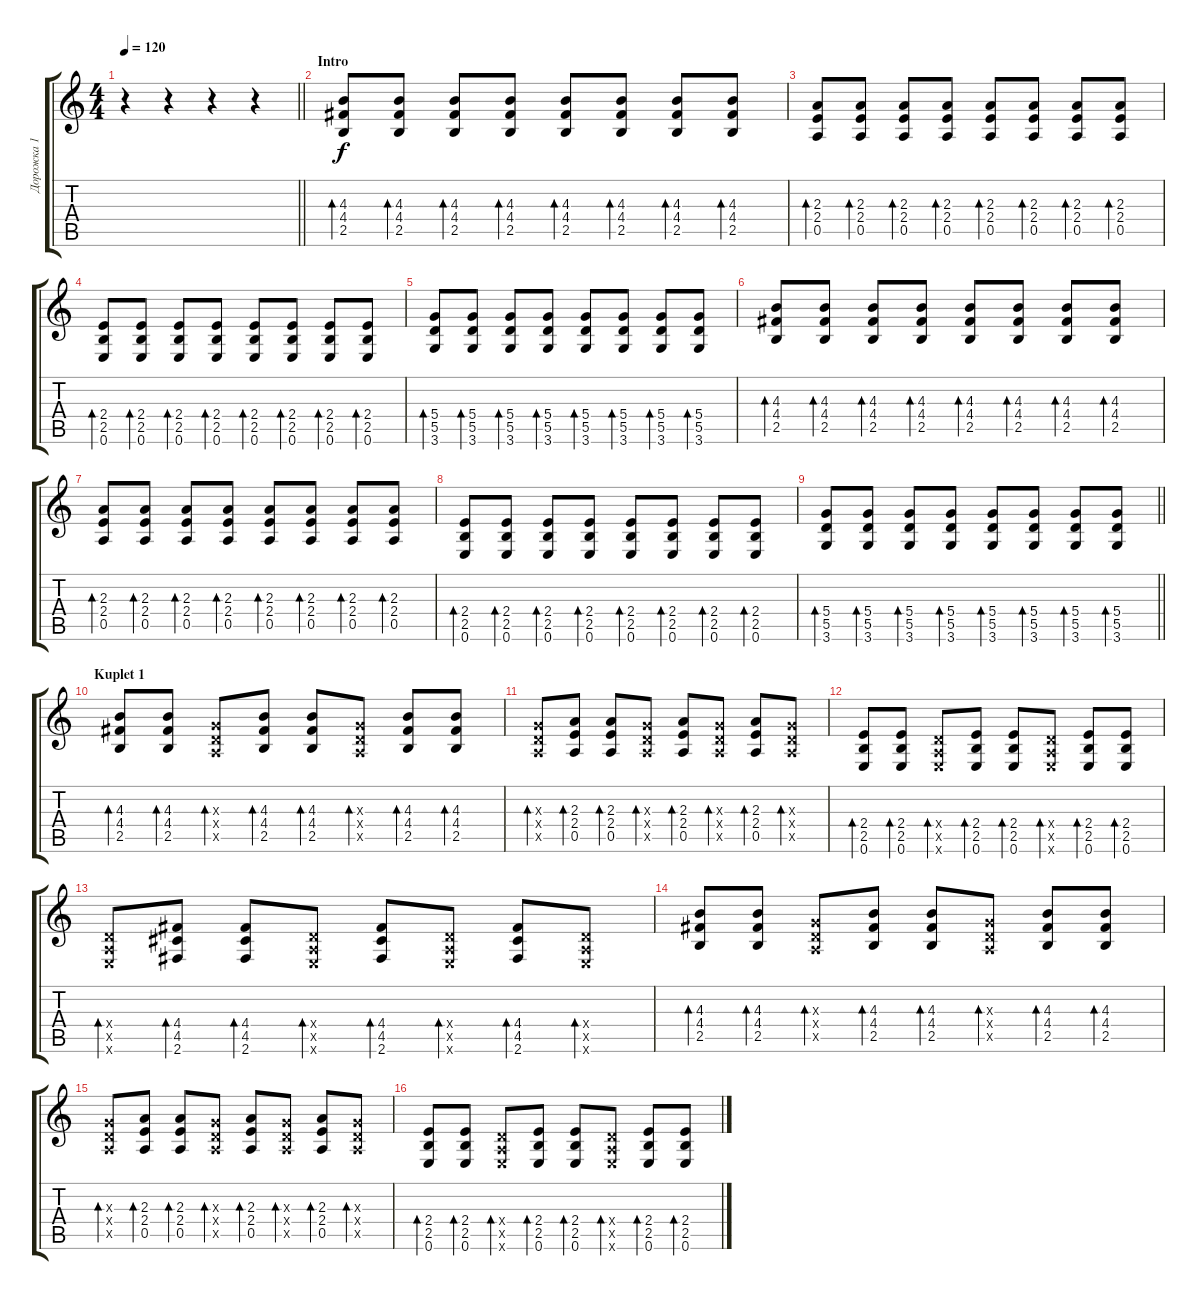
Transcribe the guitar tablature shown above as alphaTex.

\track ("Дорожка 1" "Дорожка 1") {instrument acousticguitarsteel}
\staff {score tabs}
\tuning (E4 B3 G3 D3 A2 E2) {hide}
\ts (4 4)
\tempo 120
\clef g2
\barLineRight lightlight
\ks c
r.4{dy f instrument acousticguitarsteel} r.4 r.4 r.4 |
\section ("" "Intro")
(4.3 4.4 2.5).8{bd 60} (4.3 4.4 2.5).8{bd 60} (4.3 4.4 2.5).8{bd 60} (4.3 4.4 2.5).8{bd 60} (4.3 4.4 2.5).8{bd 60} (4.3 4.4 2.5).8{bd 60} (4.3 4.4 2.5).8{bd 60} (4.3 4.4 2.5).8{bd 60} |
(2.3 2.4 0.5).8{bd 60} (2.3 2.4 0.5).8{bd 60} (2.3 2.4 0.5).8{bd 60} (2.3 2.4 0.5).8{bd 60} (2.3 2.4 0.5).8{bd 60} (2.3 2.4 0.5).8{bd 60} (2.3 2.4 0.5).8{bd 60} (2.3 2.4 0.5).8{bd 60} |
(2.4 2.5 0.6).8{bd 60} (2.4 2.5 0.6).8{bd 60} (2.4 2.5 0.6).8{bd 60} (2.4 2.5 0.6).8{bd 60} (2.4 2.5 0.6).8{bd 60} (2.4 2.5 0.6).8{bd 60} (2.4 2.5 0.6).8{bd 60} (2.4 2.5 0.6).8{bd 60} |
(5.4 5.5 3.6).8{bd 60} (5.4 5.5 3.6).8{bd 60} (5.4 5.5 3.6).8{bd 60} (5.4 5.5 3.6).8{bd 60} (5.4 5.5 3.6).8{bd 60} (5.4 5.5 3.6).8{bd 60} (5.4 5.5 3.6).8{bd 60} (5.4 5.5 3.6).8{bd 60} |
(4.3 4.4 2.5).8{bd 60} (4.3 4.4 2.5).8{bd 60} (4.3 4.4 2.5).8{bd 60} (4.3 4.4 2.5).8{bd 60} (4.3 4.4 2.5).8{bd 60} (4.3 4.4 2.5).8{bd 60} (4.3 4.4 2.5).8{bd 60} (4.3 4.4 2.5).8{bd 60} |
(2.3 2.4 0.5).8{bd 60} (2.3 2.4 0.5).8{bd 60} (2.3 2.4 0.5).8{bd 60} (2.3 2.4 0.5).8{bd 60} (2.3 2.4 0.5).8{bd 60} (2.3 2.4 0.5).8{bd 60} (2.3 2.4 0.5).8{bd 60} (2.3 2.4 0.5).8{bd 60} |
(2.4 2.5 0.6).8{bd 60} (2.4 2.5 0.6).8{bd 60} (2.4 2.5 0.6).8{bd 60} (2.4 2.5 0.6).8{bd 60} (2.4 2.5 0.6).8{bd 60} (2.4 2.5 0.6).8{bd 60} (2.4 2.5 0.6).8{bd 60} (2.4 2.5 0.6).8{bd 60} |
\barLineRight lightlight
(5.4 5.5 3.6).8{bd 60} (5.4 5.5 3.6).8{bd 60} (5.4 5.5 3.6).8{bd 60} (5.4 5.5 3.6).8{bd 60} (5.4 5.5 3.6).8{bd 60} (5.4 5.5 3.6).8{bd 60} (5.4 5.5 3.6).8{bd 60} (5.4 5.5 3.6).8{bd 60} |
\section ("" "Kuplet 1")
(4.3 4.4 2.5).8{bd 60} (4.3 4.4 2.5).8{bd 60} (0.3{x} 0.4{x} 0.5{x}).8{bd 60} (4.3 4.4 2.5).8{bd 60} (4.3 4.4 2.5).8{bd 60} (0.3{x} 0.4{x} 0.5{x}).8{bd 60} (4.3 4.4 2.5).8{bd 60} (4.3 4.4 2.5).8{bd 60} |
(0.3{x} 0.4{x} 0.5{x}).8{bd 60} (2.3 2.4 0.5).8{bd 60} (2.3 2.4 0.5).8{bd 60} (0.3{x} 0.4{x} 0.5{x}).8{bd 60} (2.3 2.4 0.5).8{bd 60} (0.3{x} 0.4{x} 0.5{x}).8{bd 60} (2.3 2.4 0.5).8{bd 60} (0.3{x} 0.4{x} 0.5{x}).8{bd 60} |
(2.4 2.5 0.6).8{bd 60} (2.4 2.5 0.6).8{bd 60} (0.4{x} 0.5{x} 0.6{x}).8{bd 60} (2.4 2.5 0.6).8{bd 60} (2.4 2.5 0.6).8{bd 60} (0.4{x} 0.5{x} 0.6{x}).8{bd 60} (2.4 2.5 0.6).8{bd 60} (2.4 2.5 0.6).8{bd 60} |
(0.4{x} 0.5{x} 0.6{x}).8{bd 60} (4.4 4.5 2.6).8{bd 60} (4.4 4.5 2.6).8{bd 60} (0.4{x} 0.5{x} 0.6{x}).8{bd 60} (4.4 4.5 2.6).8{bd 60} (0.4{x} 0.5{x} 0.6{x}).8{bd 60} (4.4 4.5 2.6).8{bd 60} (0.4{x} 0.5{x} 0.6{x}).8{bd 60} |
(4.3 4.4 2.5).8{bd 60} (4.3 4.4 2.5).8{bd 60} (0.3{x} 0.4{x} 0.5{x}).8{bd 60} (4.3 4.4 2.5).8{bd 60} (4.3 4.4 2.5).8{bd 60} (0.3{x} 0.4{x} 0.5{x}).8{bd 60} (4.3 4.4 2.5).8{bd 60} (4.3 4.4 2.5).8{bd 60} |
(0.3{x} 0.4{x} 0.5{x}).8{bd 60} (2.3 2.4 0.5).8{bd 60} (2.3 2.4 0.5).8{bd 60} (0.3{x} 0.4{x} 0.5{x}).8{bd 60} (2.3 2.4 0.5).8{bd 60} (0.3{x} 0.4{x} 0.5{x}).8{bd 60} (2.3 2.4 0.5).8{bd 60} (0.3{x} 0.4{x} 0.5{x}).8{bd 60} |
(2.4 2.5 0.6).8{bd 60} (2.4 2.5 0.6).8{bd 60} (0.4{x} 0.5{x} 0.6{x}).8{bd 60} (2.4 2.5 0.6).8{bd 60} (2.4 2.5 0.6).8{bd 60} (0.4{x} 0.5{x} 0.6{x}).8{bd 60} (2.4 2.5 0.6).8{bd 60} (2.4 2.5 0.6).8{bd 60}
